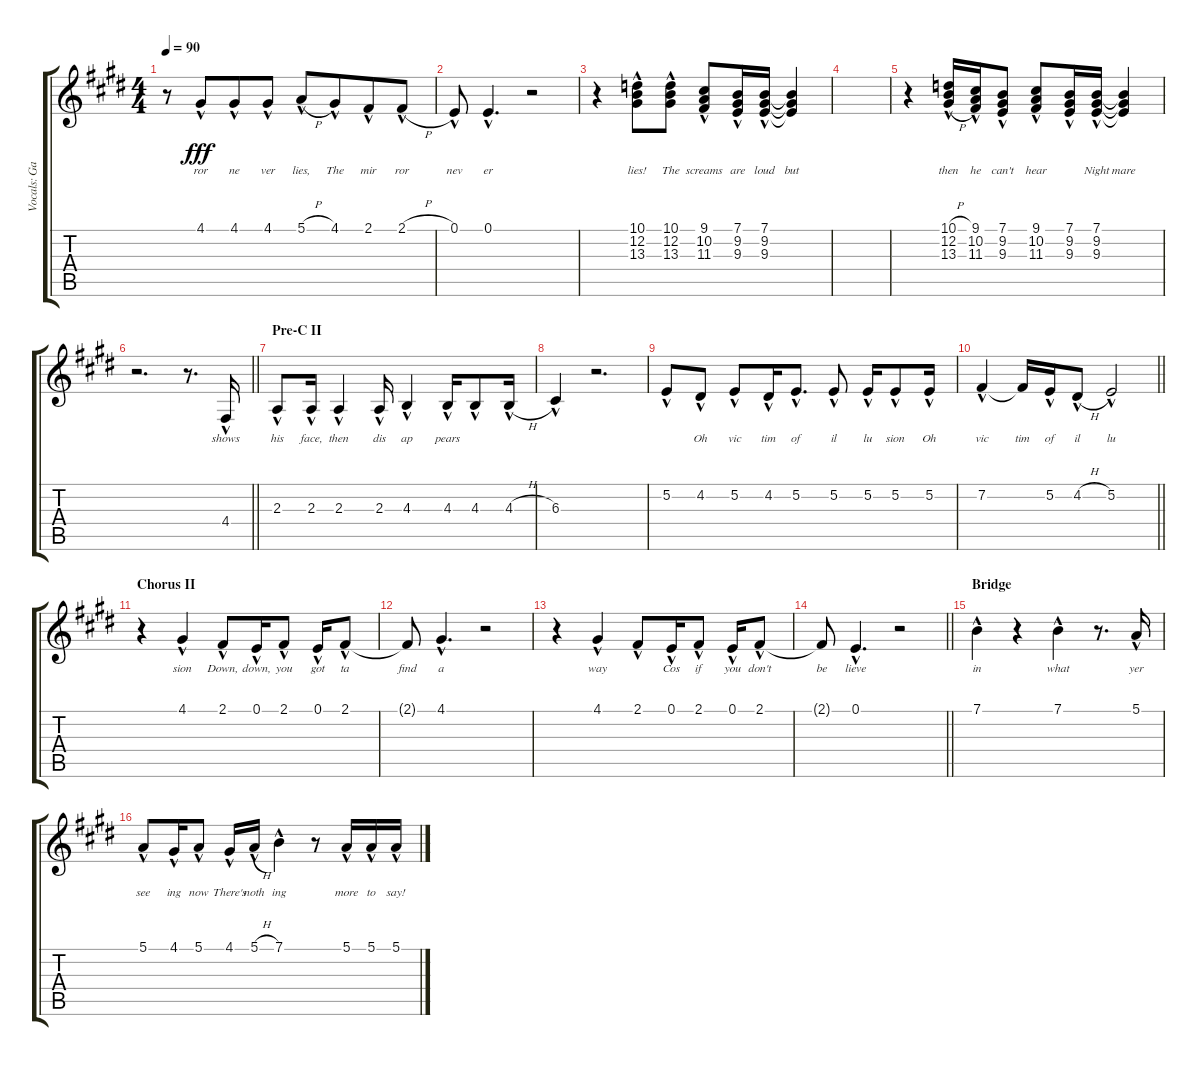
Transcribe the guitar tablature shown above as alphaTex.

\track ("Vocals: Gary" "Vocals: Ga") {instrument lead2sawtooth}
\staff {score tabs}
\tuning (E4 B3 G3 D3 A2 E2) {hide}
\ts (4 4)
\tempo 90
\clef g2
\ks e
r.8{dy fff} 4.1{hac}.8{lyrics (0 "ror") lyrics (1 "") lyrics (2 "") lyrics (3 "") lyrics (4 "") beam merge} 4.1{hac}.8{lyrics (0 "ne") lyrics (1 "") lyrics (2 "") lyrics (3 "") lyrics (4 "")} 4.1{hac}.8{lyrics (0 "ver") lyrics (1 "") lyrics (2 "") lyrics (3 "") lyrics (4 "") beam split} 5.1{h hac}.8{lyrics (0 "lies,") lyrics (1 "") lyrics (2 "") lyrics (3 "") lyrics (4 "")} 4.1{hac}.8{lyrics (0 "The") lyrics (1 "") lyrics (2 "") lyrics (3 "") lyrics (4 "") beam merge} 2.1{hac}.8{lyrics (0 "mir") lyrics (1 "") lyrics (2 "") lyrics (3 "") lyrics (4 "") beam merge} 2.1{h hac}.8{lyrics (0 "ror") lyrics (1 "") lyrics (2 "") lyrics (3 "") lyrics (4 "")} |
0.1{hac}.8{lyrics (0 "nev") lyrics (1 "") lyrics (2 "") lyrics (3 "") lyrics (4 "")} 0.1{hac}.4{d lyrics (0 "er") lyrics (1 "") lyrics (2 "") lyrics (3 "") lyrics (4 "")} r.2 |
r.4 (10.1{hac} 12.2{hac} 13.3{hac}).8{lyrics (0 "lies!") lyrics (1 "") lyrics (2 "") lyrics (3 "") lyrics (4 "")} (10.1{hac} 12.2{hac} 13.3{hac}).8{lyrics (0 "The") lyrics (1 "") lyrics (2 "") lyrics (3 "") lyrics (4 "")} (9.1{hac} 10.2{hac} 11.3{hac}).8{lyrics (0 "screams") lyrics (1 "") lyrics (2 "") lyrics (3 "") lyrics (4 "")} (7.1{hac} 9.2{hac} 9.3{hac}).16{lyrics (0 "are") lyrics (1 "") lyrics (2 "") lyrics (3 "") lyrics (4 "")} (7.1{hac} 9.2{hac} 9.3{hac}).16{lyrics (0 "loud") lyrics (1 "") lyrics (2 "") lyrics (3 "") lyrics (4 "")} (7.1{t} 9.2{t} 9.3{t}).4{lyrics (0 "but") lyrics (1 "") lyrics (2 "") lyrics (3 "") lyrics (4 "")} |
|
r.4 (10.1{h hac} 12.2{h hac} 13.3{h hac}).16{lyrics (0 "then") lyrics (1 "") lyrics (2 "") lyrics (3 "") lyrics (4 "")} (9.1{hac} 10.2{hac} 11.3{hac}).16{lyrics (0 "he") lyrics (1 "") lyrics (2 "") lyrics (3 "") lyrics (4 "")} (7.1{hac} 9.2{hac} 9.3{hac}).8{lyrics (0 "can't") lyrics (1 "") lyrics (2 "") lyrics (3 "") lyrics (4 "")} (9.1{hac} 10.2{hac} 11.3{hac}).8{lyrics (0 "hear") lyrics (1 "") lyrics (2 "") lyrics (3 "") lyrics (4 "")} (7.1{hac} 9.2{hac} 9.3{hac}).16{lyrics (0 "") lyrics (1 "") lyrics (2 "") lyrics (3 "") lyrics (4 "")} (7.1{hac} 9.2{hac} 9.3{hac}).16{lyrics (0 "Night") lyrics (1 "") lyrics (2 "") lyrics (3 "") lyrics (4 "")} (7.1{t} 9.2{t} 9.3{t}).4{lyrics (0 "mare") lyrics (1 "") lyrics (2 "") lyrics (3 "") lyrics (4 "")} |
\barLineRight lightlight
r.2{d} r.8{d} 4.4{hac}.16{lyrics (0 "shows") lyrics (1 "") lyrics (2 "") lyrics (3 "") lyrics (4 "")} |
\section ("" "Pre-C II")
2.3{hac}.8{lyrics (0 "his") lyrics (1 "") lyrics (2 "") lyrics (3 "") lyrics (4 "")} 2.3{hac}.16{lyrics (0 "face,") lyrics (1 "") lyrics (2 "") lyrics (3 "") lyrics (4 "")} 2.3{hac}.4{lyrics (0 "then") lyrics (1 "") lyrics (2 "") lyrics (3 "") lyrics (4 "")} 2.3{hac}.16{lyrics (0 "dis") lyrics (1 "") lyrics (2 "") lyrics (3 "") lyrics (4 "")} 4.3{hac}.4{lyrics (0 "ap") lyrics (1 "") lyrics (2 "") lyrics (3 "") lyrics (4 "")} 4.3{hac}.16{lyrics (0 "pears") lyrics (1 "") lyrics (2 "") lyrics (3 "") lyrics (4 "")} 4.3{hac}.8{lyrics (0 "") lyrics (1 "") lyrics (2 "") lyrics (3 "") lyrics (4 "")} 4.3{h hac}.16{lyrics (0 "") lyrics (1 "") lyrics (2 "") lyrics (3 "") lyrics (4 "")} |
6.3{hac}.4{lyrics (0 "") lyrics (1 "") lyrics (2 "") lyrics (3 "") lyrics (4 "")} r.2{d} |
5.2{hac}.8{lyrics (0 "") lyrics (1 "") lyrics (2 "") lyrics (3 "") lyrics (4 "")} 4.2{hac}.8{lyrics (0 "Oh") lyrics (1 "") lyrics (2 "") lyrics (3 "") lyrics (4 "")} 5.2{hac}.8{lyrics (0 "vic") lyrics (1 "") lyrics (2 "") lyrics (3 "") lyrics (4 "")} 4.2{hac}.16{lyrics (0 "tim") lyrics (1 "") lyrics (2 "") lyrics (3 "") lyrics (4 "")} 5.2{hac}.8{d lyrics (0 "of") lyrics (1 "") lyrics (2 "") lyrics (3 "") lyrics (4 "")} 5.2{hac}.8{lyrics (0 "il") lyrics (1 "") lyrics (2 "") lyrics (3 "") lyrics (4 "")} 5.2{hac}.16{lyrics (0 "lu") lyrics (1 "") lyrics (2 "") lyrics (3 "") lyrics (4 "")} 5.2{hac}.8{lyrics (0 "sion") lyrics (1 "") lyrics (2 "") lyrics (3 "") lyrics (4 "")} 5.2{hac}.16{lyrics (0 "Oh") lyrics (1 "") lyrics (2 "") lyrics (3 "") lyrics (4 "")} |
\barLineRight lightlight
7.2{hac}.4{lyrics (0 "vic") lyrics (1 "") lyrics (2 "") lyrics (3 "") lyrics (4 "")} 7.2{t}.16{lyrics (0 "tim") lyrics (1 "") lyrics (2 "") lyrics (3 "") lyrics (4 "")} 5.2{hac}.16{lyrics (0 "of") lyrics (1 "") lyrics (2 "") lyrics (3 "") lyrics (4 "")} 4.2{h hac}.8{lyrics (0 "il") lyrics (1 "") lyrics (2 "") lyrics (3 "") lyrics (4 "")} 5.2{hac}.2{lyrics (0 "lu") lyrics (1 "") lyrics (2 "") lyrics (3 "") lyrics (4 "")} |
\section ("" "Chorus II")
r.4 4.1{hac}.4{lyrics (0 "sion") lyrics (1 "") lyrics (2 "") lyrics (3 "") lyrics (4 "")} 2.1{hac}.8{lyrics (0 "Down,") lyrics (1 "") lyrics (2 "") lyrics (3 "") lyrics (4 "")} 0.1{hac}.16{lyrics (0 "down,") lyrics (1 "") lyrics (2 "") lyrics (3 "") lyrics (4 "")} 2.1{hac}.8{lyrics (0 "you") lyrics (1 "") lyrics (2 "") lyrics (3 "") lyrics (4 "")} 0.1{hac}.16{lyrics (0 "got") lyrics (1 "") lyrics (2 "") lyrics (3 "") lyrics (4 "")} 2.1{hac}.8{lyrics (0 "ta") lyrics (1 "") lyrics (2 "") lyrics (3 "") lyrics (4 "")} |
2.1{t}.8{lyrics (0 "find") lyrics (1 "") lyrics (2 "") lyrics (3 "") lyrics (4 "")} 4.1{hac}.4{d lyrics (0 "a") lyrics (1 "") lyrics (2 "") lyrics (3 "") lyrics (4 "")} r.2 |
r.4 4.1{hac}.4{lyrics (0 "way") lyrics (1 "") lyrics (2 "") lyrics (3 "") lyrics (4 "")} 2.1{hac}.8{lyrics (0 "") lyrics (1 "") lyrics (2 "") lyrics (3 "") lyrics (4 "")} 0.1{hac}.16{lyrics (0 "Cos") lyrics (1 "") lyrics (2 "") lyrics (3 "") lyrics (4 "")} 2.1{hac}.8{lyrics (0 "if") lyrics (1 "") lyrics (2 "") lyrics (3 "") lyrics (4 "")} 0.1{hac}.16{lyrics (0 "you") lyrics (1 "") lyrics (2 "") lyrics (3 "") lyrics (4 "")} 2.1{hac}.8{lyrics (0 "don't") lyrics (1 "") lyrics (2 "") lyrics (3 "") lyrics (4 "")} |
\barLineRight lightlight
2.1{t}.8{lyrics (0 "be") lyrics (1 "") lyrics (2 "") lyrics (3 "") lyrics (4 "")} 0.1{hac}.4{d lyrics (0 "lieve") lyrics (1 "") lyrics (2 "") lyrics (3 "") lyrics (4 "")} r.2 |
\section ("" "Bridge")
7.1{hac}.4{lyrics (0 "in") lyrics (1 "") lyrics (2 "") lyrics (3 "") lyrics (4 "")} r.4 7.1{hac}.4{lyrics (0 "what") lyrics (1 "") lyrics (2 "") lyrics (3 "") lyrics (4 "")} r.8{d} 5.1{hac}.16{lyrics (0 "yer") lyrics (1 "") lyrics (2 "") lyrics (3 "") lyrics (4 "")} |
5.1{hac}.8{lyrics (0 "see") lyrics (1 "") lyrics (2 "") lyrics (3 "") lyrics (4 "")} 4.1{hac}.16{lyrics (0 "ing") lyrics (1 "") lyrics (2 "") lyrics (3 "") lyrics (4 "")} 5.1{hac}.8{lyrics (0 "now") lyrics (1 "") lyrics (2 "") lyrics (3 "") lyrics (4 "")} 4.1{hac}.16{lyrics (0 "There's") lyrics (1 "") lyrics (2 "") lyrics (3 "") lyrics (4 "")} 5.1{h hac}.16{lyrics (0 "noth") lyrics (1 "") lyrics (2 "") lyrics (3 "") lyrics (4 "")} 7.1{hac}.4{lyrics (0 "ing") lyrics (1 "") lyrics (2 "") lyrics (3 "") lyrics (4 "")} r.8 5.1{hac}.16{lyrics (0 "more") lyrics (1 "") lyrics (2 "") lyrics (3 "") lyrics (4 "")} 5.1{hac}.16{lyrics (0 "to") lyrics (1 "") lyrics (2 "") lyrics (3 "") lyrics (4 "")} 5.1{hac}.16{lyrics (0 "say!") lyrics (1 "") lyrics (2 "") lyrics (3 "") lyrics (4 "")}
